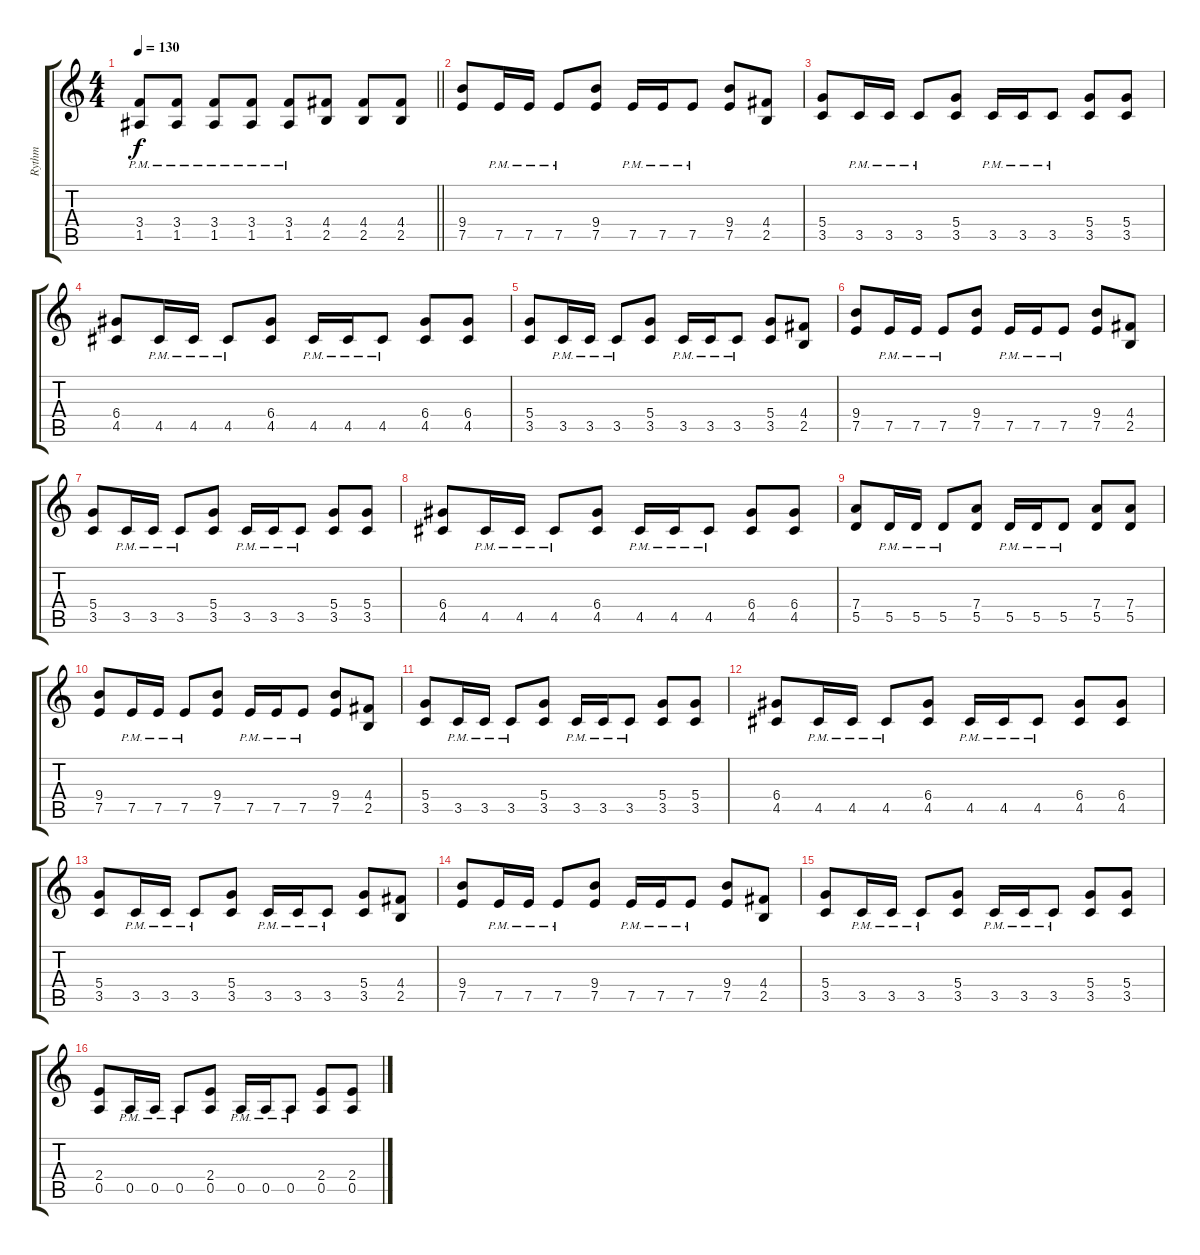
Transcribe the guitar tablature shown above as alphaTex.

\track ("Rythm " "Rythm ") {instrument distortionguitar}
\staff {score tabs}
\tuning (E4 B3 G3 D3 A2 E2) {hide}
\ts (4 4)
\tempo 130
\clef g2
\barLineRight lightlight
\ks c
(3.4{pm} 1.5{pm}).8{dy f} (3.4{pm} 1.5{pm}).8 (3.4{pm} 1.5{pm}).8 (3.4{pm} 1.5{pm}).8 (3.4{pm} 1.5{pm}).8 (4.4 2.5).8 (4.4 2.5).8 (4.4 2.5).8 |
(9.4 7.5).8 7.5{pm}.16 7.5{pm}.16 7.5{pm}.8 (9.4 7.5).8 7.5{pm}.16 7.5{pm}.16 7.5{pm}.8 (9.4 7.5).8 (4.4 2.5).8 |
(5.4 3.5).8 3.5{pm}.16 3.5{pm}.16 3.5{pm}.8 (5.4 3.5).8 3.5{pm}.16 3.5{pm}.16 3.5{pm}.8 (5.4 3.5).8 (5.4 3.5).8 |
(6.4 4.5).8 4.5{pm}.16 4.5{pm}.16 4.5{pm}.8 (6.4 4.5).8 4.5{pm}.16 4.5{pm}.16 4.5{pm}.8 (6.4 4.5).8 (6.4 4.5).8 |
(5.4 3.5).8 3.5{pm}.16 3.5{pm}.16 3.5{pm}.8 (5.4 3.5).8 3.5{pm}.16 3.5{pm}.16 3.5{pm}.8 (5.4 3.5).8 (4.4 2.5).8 |
(9.4 7.5).8 7.5{pm}.16 7.5{pm}.16 7.5{pm}.8 (9.4 7.5).8 7.5{pm}.16 7.5{pm}.16 7.5{pm}.8 (9.4 7.5).8 (4.4 2.5).8 |
(5.4 3.5).8 3.5{pm}.16 3.5{pm}.16 3.5{pm}.8 (5.4 3.5).8 3.5{pm}.16 3.5{pm}.16 3.5{pm}.8 (5.4 3.5).8 (5.4 3.5).8 |
(6.4 4.5).8 4.5{pm}.16 4.5{pm}.16 4.5{pm}.8 (6.4 4.5).8 4.5{pm}.16 4.5{pm}.16 4.5{pm}.8 (6.4 4.5).8 (6.4 4.5).8 |
(7.4 5.5).8 5.5{pm}.16 5.5{pm}.16 5.5{pm}.8 (7.4 5.5).8 5.5{pm}.16 5.5{pm}.16 5.5{pm}.8 (7.4 5.5).8 (7.4 5.5).8 |
(9.4 7.5).8 7.5{pm}.16 7.5{pm}.16 7.5{pm}.8 (9.4 7.5).8 7.5{pm}.16 7.5{pm}.16 7.5{pm}.8 (9.4 7.5).8 (4.4 2.5).8 |
(5.4 3.5).8 3.5{pm}.16 3.5{pm}.16 3.5{pm}.8 (5.4 3.5).8 3.5{pm}.16 3.5{pm}.16 3.5{pm}.8 (5.4 3.5).8 (5.4 3.5).8 |
(6.4 4.5).8 4.5{pm}.16 4.5{pm}.16 4.5{pm}.8 (6.4 4.5).8 4.5{pm}.16 4.5{pm}.16 4.5{pm}.8 (6.4 4.5).8 (6.4 4.5).8 |
(5.4 3.5).8 3.5{pm}.16 3.5{pm}.16 3.5{pm}.8 (5.4 3.5).8 3.5{pm}.16 3.5{pm}.16 3.5{pm}.8 (5.4 3.5).8 (4.4 2.5).8 |
(9.4 7.5).8 7.5{pm}.16 7.5{pm}.16 7.5{pm}.8 (9.4 7.5).8 7.5{pm}.16 7.5{pm}.16 7.5{pm}.8 (9.4 7.5).8 (4.4 2.5).8 |
(5.4 3.5).8 3.5{pm}.16 3.5{pm}.16 3.5{pm}.8 (5.4 3.5).8 3.5{pm}.16 3.5{pm}.16 3.5{pm}.8 (5.4 3.5).8 (5.4 3.5).8 |
(2.4 0.5).8 0.5{pm}.16 0.5{pm}.16 0.5{pm}.8 (2.4 0.5).8 0.5{pm}.16 0.5{pm}.16 0.5{pm}.8 (2.4 0.5).8 (2.4 0.5).8
